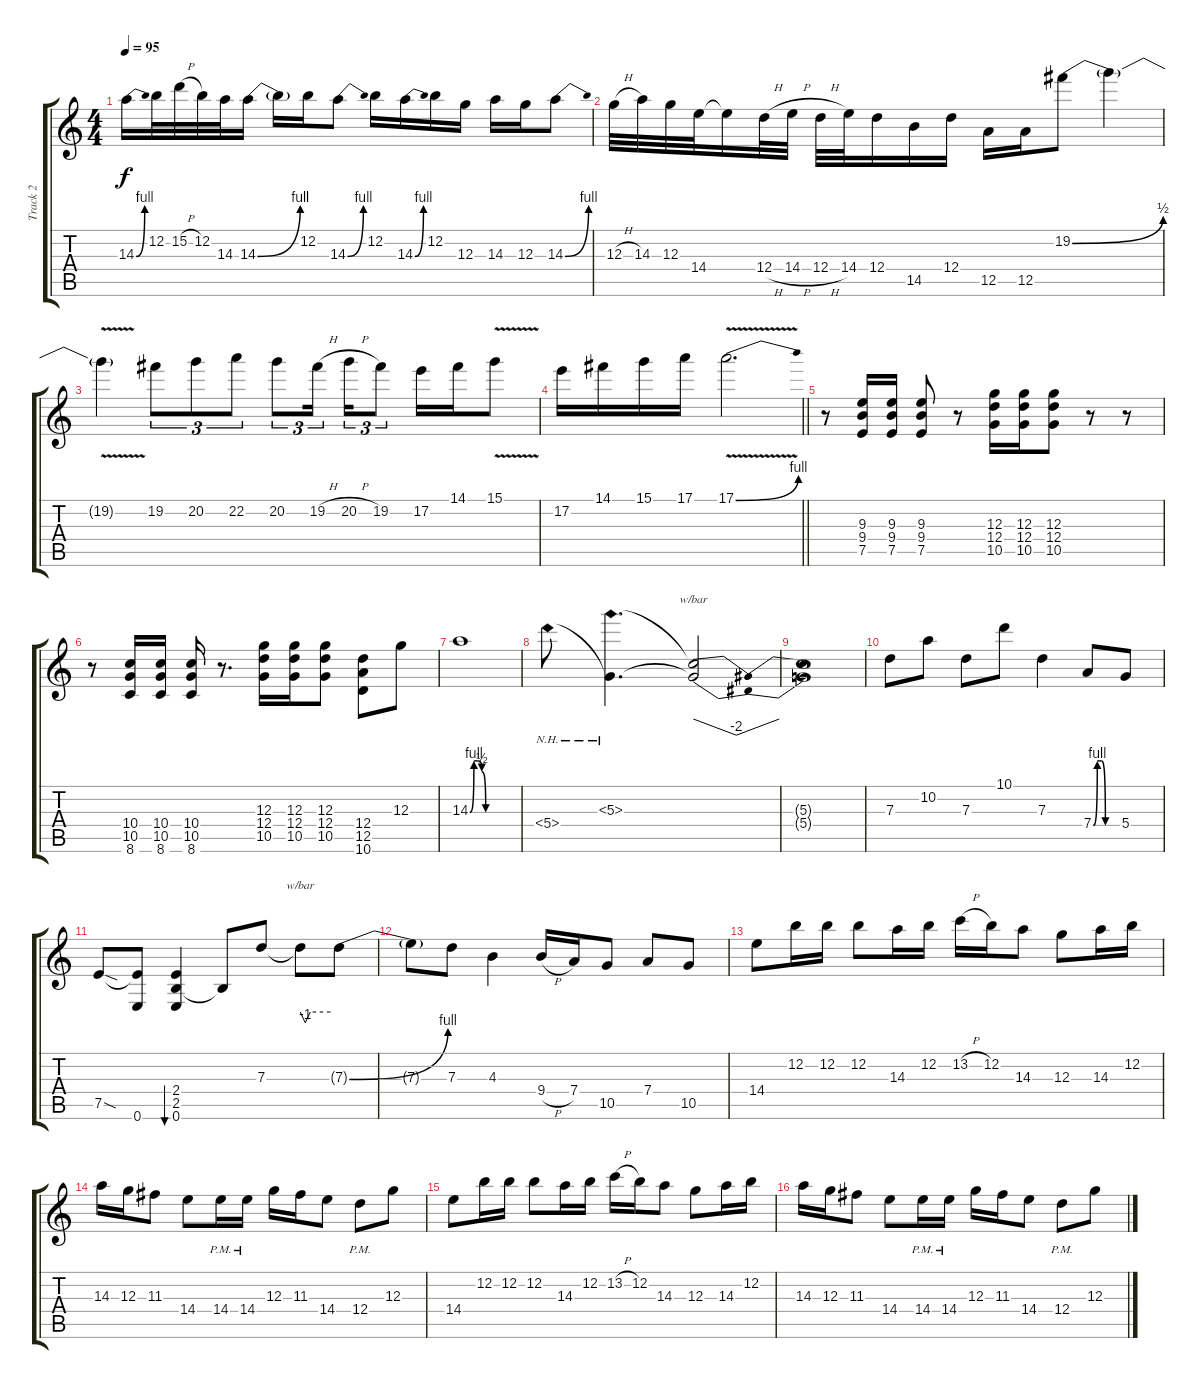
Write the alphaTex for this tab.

\track ("Track 2" "Track 2") {instrument electricguitarclean}
\staff {score tabs}
\tuning (E4 B3 G3 D3 A2 E2) {hide}
\ts (4 4)
\tempo 95
\clef g2
\ks c
14.3{be (bend 0 0 60 4)}.16{dy f} 12.2.32 15.2{h}.32 12.2.32 14.3.32 14.3{be (bend 0 0 60 4)}.16 14.3{t}.16 12.2.16 14.3{be (bend 0 0 60 4)}.8 12.2.16 14.3{be (bend 0 0 60 4)}.16 12.2.16 12.3.16 14.3.16 12.3.16 14.3{be (bend 0 0 60 4)}.8 |
12.3{h}.32 14.3.32 12.3.32 14.4.32 14.4{t}.16 12.4{h}.32 14.4{h}.32 12.4{h}.32 14.4.32 12.4.16 14.5.16 12.4.16 12.5.16 12.5.16 19.2{be (bend 0 0 60 2)}.8 19.2{t}.4 |
19.2{v t}.4 19.2.8{tu (3 2)} 20.2.8{tu (3 2)} 22.2.8{tu (3 2)} 20.2.8{tu (3 2)} 19.2{h}.16{tu (3 2)} 20.2{h}.16{tu (3 2)} 19.2.8{tu (3 2)} 17.2.16 14.1.16 15.1{v}.8 |
\barLineRight lightlight
17.2.16 14.1.16 15.1.16 17.1.16 17.1{be (bend 0 0 60 4) v}.2{d} |
r.8 (9.3 9.4 7.5).16 (9.3 9.4 7.5).16 (9.3 9.4 7.5).8 r.8 (12.3 12.4 10.5).16 (12.3 12.4 10.5).16 (12.3 12.4 10.5).8 r.8 r.8 |
r.8 (10.4 10.5 8.6).16 (10.4 10.5 8.6).16 (10.4 10.5 8.6).16 r.8{d} (12.3 12.4 10.5).16 (12.3 12.4 10.5).16 (12.3 12.4 10.5).8 (12.4 12.5 10.6).8 12.3.8 |
14.3{be (custom 0 0 5 4 10 4 15 2 20 0 30 0 60 0)}.1 |
5.4{nh}.8 (5.3{nh} 5.4{t}).4{d} (5.3{t} 5.4{t}).2{tbe (dip default 0 0 30 -8 60 0)} |
(5.3{t} 5.4{t}).1 |
7.3.8 10.2.8 7.3.8 10.1.8 7.3.4 7.4{be (custom 0 0 10 4 20 4 30 0 60 0)}.8 5.4.8 |
7.5{sod}.8 (7.5{t} 0.6).8 (2.4 2.5 0.6).4{bu 60} 2.5{t}.8 7.3.8 7.3{t}.8{tbe (custom default 0 0 10 -4 20 0 60 0)} 7.3{be (bend 0 0 60 4) t}.8 |
7.3{t}.8 7.3.8 4.3.4 9.4{h}.16 7.4.16 10.5.8 7.4.8 10.5.8 |
14.4.8 12.2.16 12.2.16 12.2.8 14.3.16 12.2.16 13.2{h}.16 12.2.16 14.3.8 12.3.8 14.3.16 12.2.16 |
14.3.16 12.3.16 11.3.8 14.4.8 14.4{pm}.16 14.4{pm}.16 12.3.16 11.3.16 14.4.8 12.4{pm}.8 12.3.8 |
14.4.8 12.2.16 12.2.16 12.2.8 14.3.16 12.2.16 13.2{h}.16 12.2.16 14.3.8 12.3.8 14.3.16 12.2.16 |
14.3.16 12.3.16 11.3.8 14.4.8 14.4{pm}.16 14.4{pm}.16 12.3.16 11.3.16 14.4.8 12.4{pm}.8 12.3.8
